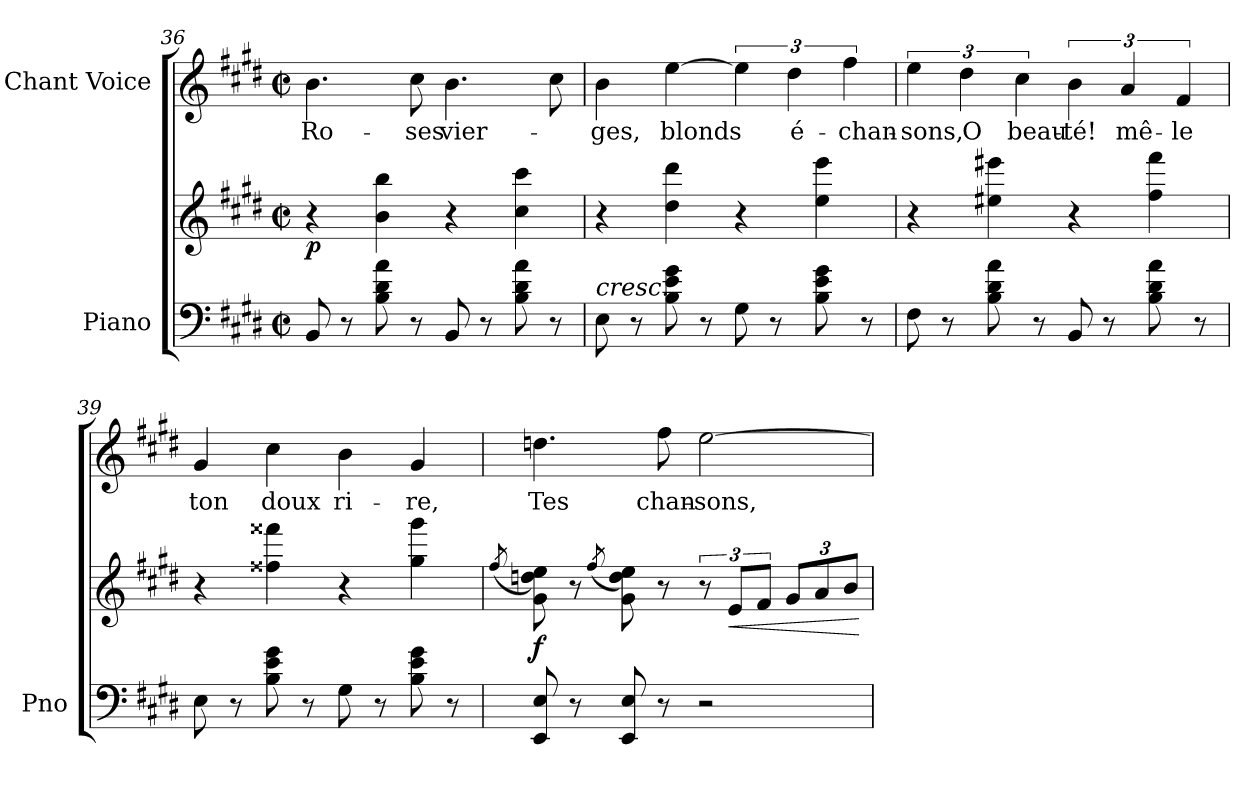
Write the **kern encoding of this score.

**kern	**kern	**dynam	**kern	**text
*part2	*part2	*part2	*part1	*part1
*staff3	*staff2	*staff2/3	*staff1	*staff1
*I"Piano	*	*	*I"Chant Voice	*
*I'Pno	*	*	*	*
*clefF4	*clefG2	*	*clefG2	*
*k[f#c#g#d#]	*k[f#c#g#d#]	*	*k[f#c#g#d#]	*
*M2/2	*M2/2	*	*M2/2	*
*met(c|)	*met(c|)	*	*met(c|)	*
=36	=36	=36	=36	=36
!	!	!LO:DY:b	!	!
8BB/	4r	p	4.b\	Ro-
8r	.	.	.	.
8B\ 8d#\ 8a\	4b\ 4bb\	.	.	.
8r	.	.	8cc#\	-ses
8BB/	4r	.	4.b\	vier-
8r	.	.	.	.
8B\ 8d#\ 8a\	4cc#\ 4ccc#\	.	.	.
8r	.	.	8cc#\	.
=37	=37	=37	=37	=37
!LO:TX:a:i:t=cresc.	!	!	!	!
8E\	4r	.	4b\	-ges,
8r	.	.	.	.
8B\ 8e\ 8g#\	4dd#\ 4ddd#\	.	[4ee\	blonds
8r	.	.	.	.
8G#\	4r	.	6ee\]	.
8r	.	.	.	.
.	.	.	6dd#\	é-
8B\ 8e\ 8g#\	4ee\ 4eee\	.	.	.
.	.	.	6ff#\	-chan-
8r	.	.	.	.
=38	=38	=38	=38	=38
8F#\	4r	.	6ee\	-sons,
8r	.	.	.	.
.	.	.	6dd#\	O
8B\ 8d#\ 8a\	4ee#X\ 4eee#X\	.	.	.
.	.	.	6cc#\	beau-
8r	.	.	.	.
8BB/	4r	.	6b\	-té!
8r	.	.	.	.
.	.	.	6a/	mê-
8B\ 8d#\ 8a\	4ff#\ 4fff#\	.	.	.
.	.	.	6f#/	-le
8r	.	.	.	.
=39	=39	=39	=39	=39
8E\	4r	.	4g#/	ton
8r	.	.	.	.
8B\ 8e\ 8g#\	4ff##X\ 4fff##X\	.	4cc#\	doux
8r	.	.	.	.
8G#\	4r	.	4b\	ri-
8r	.	.	.	.
8B\ 8e\ 8g#\	4gg#\ 4ggg#\	.	4g#/	-re,
8r	.	.	.	.
=40	=40	=40	=40	=40
.	(>8qff#/	.	.	.
!	!	!LO:DY:b	!	!
8EE/ 8E/	8g#\ 8ddn\ 8ee\)	f	4.ddn\	Tes
8r	8r	.	.	.
.	(>8qff#/	.	.	.
8EE/ 8E/	8g#\ 8dd\ 8ee\)	.	.	.
8r	8r	.	8ff#\	chan-
2r	12r	.	[2ee\	-sons,
!	!	!LO:HP:b	!	!
.	12e/L	<	.	.
.	12f#/J	.	.	.
.	12g#/L	.	.	.
.	12a/	.	.	.
.	12b/J	.	.	.
.	.	[	.	.
=	=	=	=	=
*-	*-	*-	*-	*-
